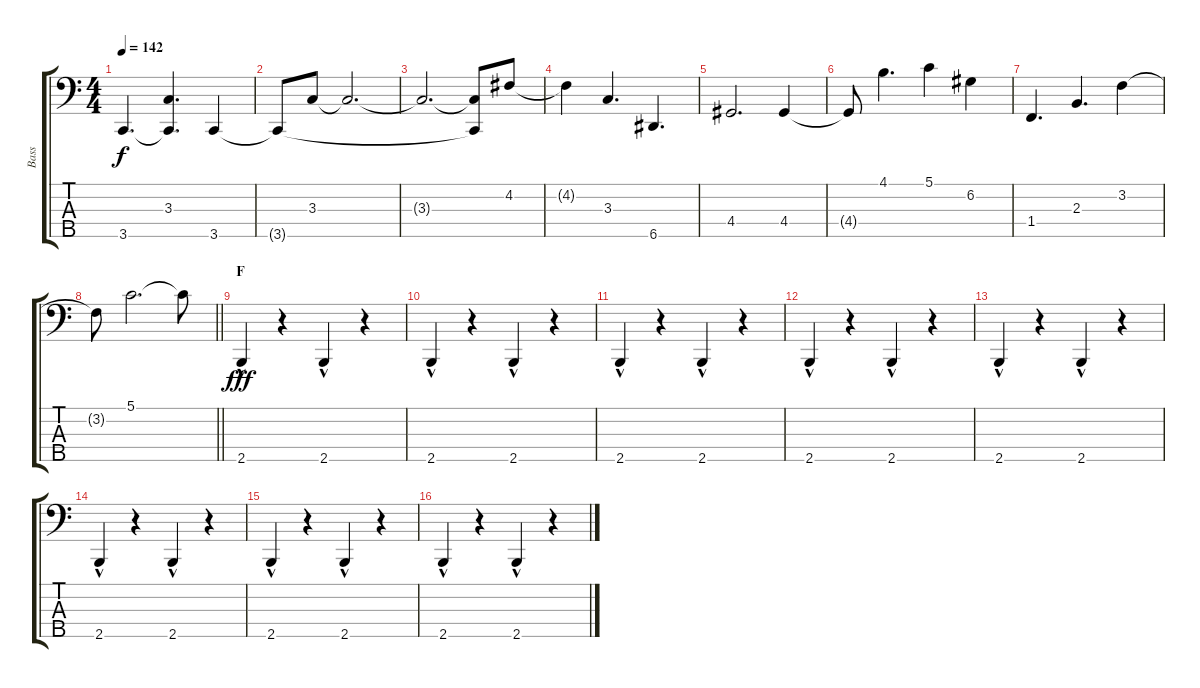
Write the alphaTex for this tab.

\track ("Bass" "Bass") {instrument electricbassfinger}
\staff {score tabs}
\tuning (G2 D2 A1 E1 A0) {hide}
\ts (4 4)
\tempo 142
\clef f4
\ks c
3.5.4{d dy f} (3.3 3.5{t}).4{d} 3.5.4 |
3.5{t}.8 3.3.8 3.3{t}.2{d} |
3.3{t}.2{d} (3.3{t} 3.5{t}).8 4.2.8 |
4.2{t}.4 3.3.4{d} 6.5.4{d} |
4.4.2{d} 4.4.4 |
4.4{t}.8 4.1.4{d} 5.1.4 6.2.4 |
1.4.4{d} 2.3.4{d} 3.2.4 |
\barLineRight lightlight
3.2{t}.8 5.1.2{d} 5.1{t}.8 |
\section ("" "F")
2.5{hac}.4{dy fff} r.4 2.5{hac}.4 r.4 |
2.5{hac}.4 r.4 2.5{hac}.4 r.4 |
2.5{hac}.4 r.4 2.5{hac}.4 r.4 |
2.5{hac}.4 r.4 2.5{hac}.4 r.4 |
2.5{hac}.4 r.4 2.5{hac}.4 r.4 |
2.5{hac}.4 r.4 2.5{hac}.4 r.4 |
2.5{hac}.4 r.4 2.5{hac}.4 r.4 |
2.5{hac}.4 r.4 2.5{hac}.4 r.4
